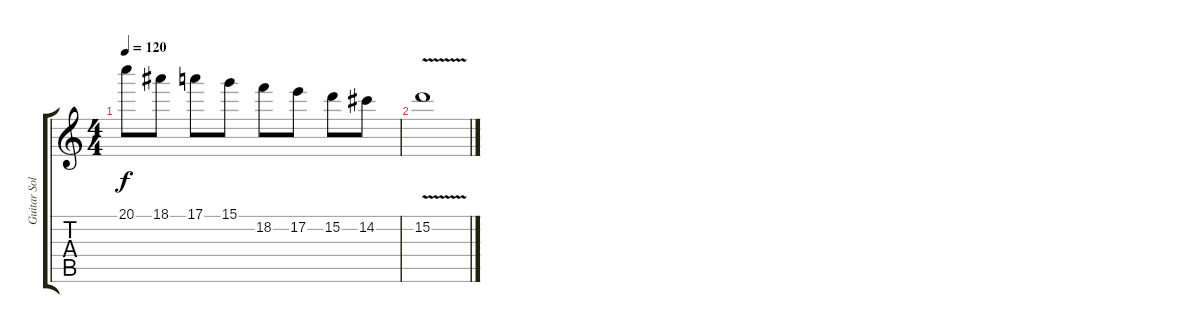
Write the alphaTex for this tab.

\track ("Guitar Solo" "Guitar Sol") {instrument distortionguitar}
\staff {score tabs}
\tuning (E4 B3 G3 D3 A2 D2) {hide}
\ts (4 4)
\tempo 120
\clef g2
\ks c
20.1.8{dy f} 18.1.8 17.1.8 15.1.8 18.2.8 17.2.8 15.2.8 14.2.8 |
15.2{v}.1
